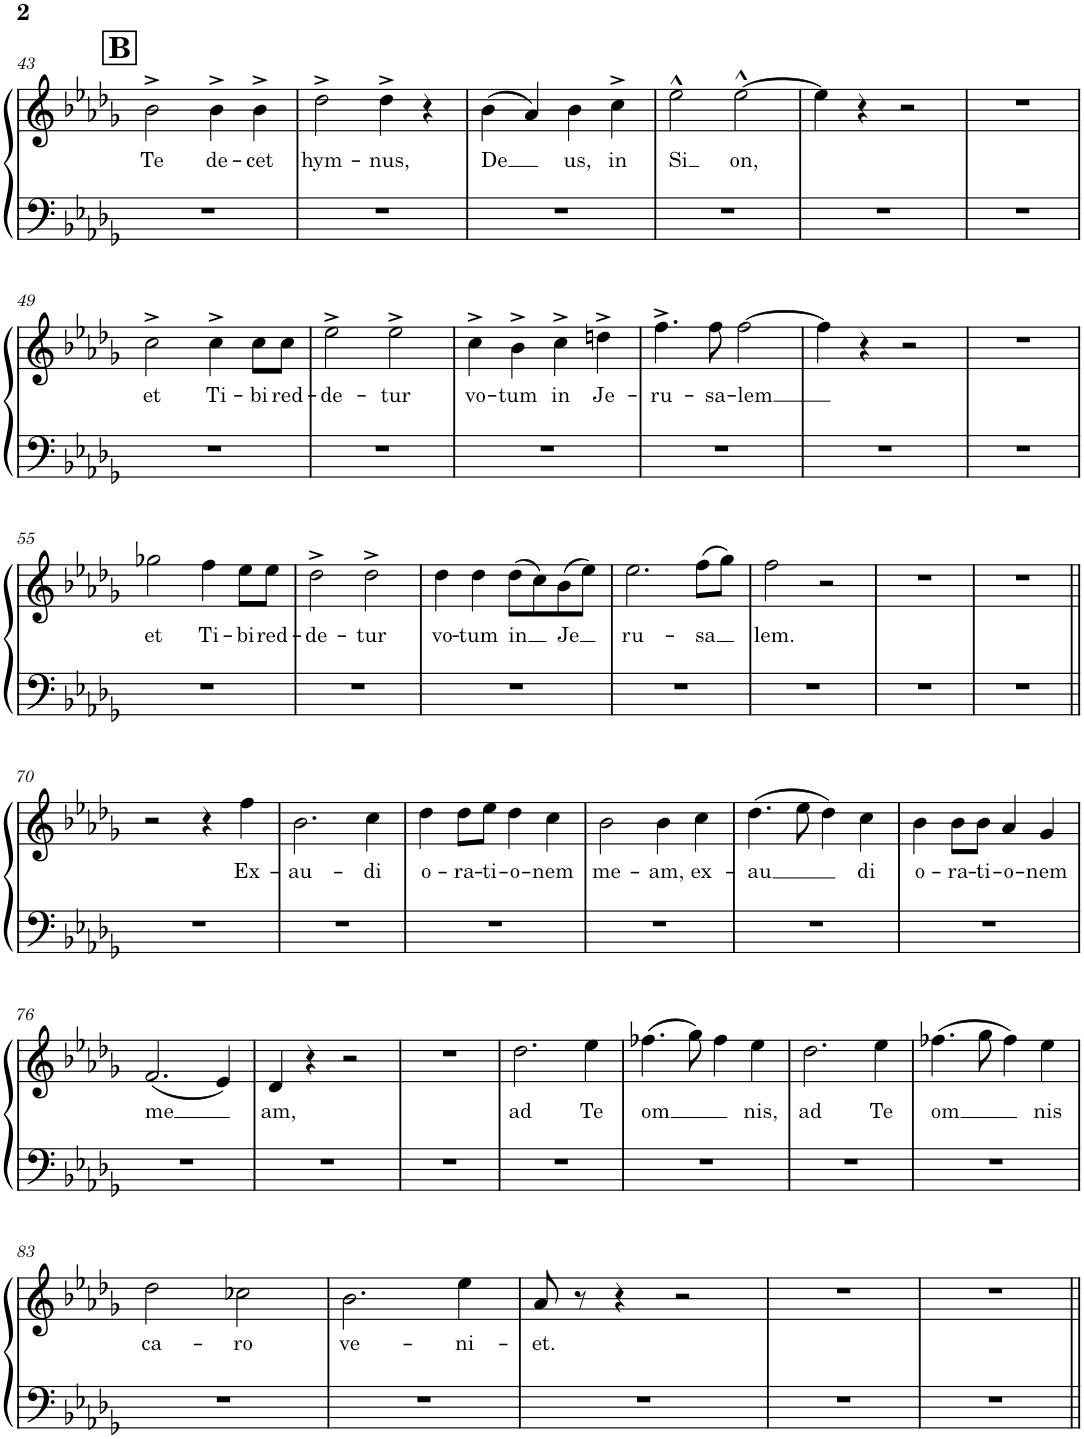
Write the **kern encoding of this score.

**kern	**kern	**text
*part1	*part1	*part1
*staff2	*staff1	*staff1
*I"Piano	*	*
*I'Pno.	*	*
!!LO:PB:g=z
*clefF4	*clefG2	*
*k[b-e-a-d-g-]	*k[b-e-a-d-g-]	*
*M4/4	*M4/4	*
*met(c)	*met(c)	*
!!LO:REH:place=s1:a:B:cj:fs=14:t=B
=43	=43	=43
!	!	!LO:LY:b
1r	2b-^\	Te
!	!	!LO:LY:b
.	4b-^\	de-
!	!	!LO:LY:b
.	4b-^\	-cet
=44	=44	=44
!	!	!LO:LY:b
1r	2dd-^\	hym-
!	!	!LO:LY:b
.	4dd-^\	-nus,
.	4r	.
=45	=45	=45
!	!	!LO:LY:b
1r	(4b-\	-De
.	4a-/)	.
!	!	!LO:LY:b
.	4b-\	us,
!	!	!LO:LY:b
.	4cc^\	in
=46	=46	=46
!	!	!LO:LY:b
1r	2ee-^^\	Si
!	!	!LO:LY:b
.	[2ee-^^\	on,
=47	=47	=47
1r	4ee-\]	.
.	4r	.
.	2r	.
=48	=48	=48
1r	1r	.
!!LO:LB:g=z
=49	=49	=49
!	!	!LO:LY:b
1r	2cc^\	et
!	!	!LO:LY:b
.	4cc^\	Ti-
!	!	!LO:LY:b
.	8cc\L	-bi
!	!	!LO:LY:b
.	8cc\J	red-
=50	=50	=50
!	!	!LO:LY:b
1r	2ee-^\	-de-
!	!	!LO:LY:b
.	2ee-^\	-tur
=51	=51	=51
!	!	!LO:LY:b
1r	4cc^\	vo-
!	!	!LO:LY:b
.	4b-^\	-tum
!	!	!LO:LY:b
.	4cc^\	in
!	!	!LO:LY:b
.	4ddn^\	Je-
=52	=52	=52
!	!	!LO:LY:b
1r	4.ff^\	-ru-
!	!	!LO:LY:b
.	8ff\	-sa-
!	!	!LO:LY:b
.	[2ff\	-lem
=53	=53	=53
1r	4ff\]	.
.	4r	.
.	2r	.
=54	=54	=54
1r	1r	.
!!LO:LB:g=z
=55	=55	=55
!	!	!LO:LY:b
1r	2gg-X\	et
!	!	!LO:LY:b
.	4ff\	Ti-
!	!	!LO:LY:b
.	8ee-\L	-bi
!	!	!LO:LY:b
.	8ee-\J	red-
=56	=56	=56
!	!	!LO:LY:b
1r	2dd-^\	-de-
!	!	!LO:LY:b
.	2dd-^\	-tur
=57	=57	=57
!	!	!LO:LY:b
1r	4dd-\	vo-
!	!	!LO:LY:b
.	4dd-\	-tum
!	!	!LO:LY:b
.	(8dd-\L	in
.	8cc\)	.
!	!	!LO:LY:b
.	(8b-\	Je
.	8ee-\J)	.
=58	=58	=58
!	!	!LO:LY:b
1r	2.ee-\	ru-
!	!	!LO:LY:b
.	(8ff\L	-sa
.	8gg-\J)	.
=59	=59	=59
!	!	!LO:LY:b
1r	2ff\	lem.
.	2r	.
=60	=60	=60
1r	1r	.
=61	=61	=61
1r	1r	.
!!LO:LB:g=z
=70||	=70||	=70||
1r	2r	.
.	4r	.
!	!	!LO:LY:b
.	4ff\	Ex-
=71	=71	=71
!	!	!LO:LY:b
1r	2.b-\	-au-
!	!	!LO:LY:b
.	4cc\	-di
=72	=72	=72
!	!	!LO:LY:b
1r	4dd-\	o-
!	!	!LO:LY:b
.	8dd-\L	-ra-
!	!	!LO:LY:b
.	8ee-\J	-ti-
!	!	!LO:LY:b
.	4dd-\	-o-
!	!	!LO:LY:b
.	4cc\	-nem
=73	=73	=73
!	!	!LO:LY:b
1r	2b-\	me-
!	!	!LO:LY:b
.	4b-\	-am,
!	!	!LO:LY:b
.	4cc\	ex-
=74	=74	=74
!	!	!LO:LY:b
1r	(4.dd-\	-au
.	8ee-\	.
.	4dd-\)	.
!	!	!LO:LY:b
.	4cc\	di
=75	=75	=75
!	!	!LO:LY:b
1r	4b-\	o-
!	!	!LO:LY:b
.	8b-\L	-ra-
!	!	!LO:LY:b
.	8b-\J	-ti-
!	!	!LO:LY:b
.	4a-/	-o-
!	!	!LO:LY:b
.	4g-/	-nem
!!LO:LB:g=z
=76	=76	=76
!	!	!LO:LY:b
1r	(2.f/	me
.	4e-/)	.
=77	=77	=77
!	!	!LO:LY:b
1r	4d-/	am,
.	4r	.
.	2r	.
=78	=78	=78
1r	1r	.
=79	=79	=79
!	!	!LO:LY:b
1r	2.dd-\	ad
!	!	!LO:LY:b
.	4ee-\	Te
=80	=80	=80
!	!	!LO:LY:b
1r	(4.ff-X\	om
.	8gg-\)	.
.	4ff-\	.
!	!	!LO:LY:b
.	4ee-\	nis,
=81	=81	=81
!	!	!LO:LY:b
1r	2.dd-\	ad
!	!	!LO:LY:b
.	4ee-\	Te
=82	=82	=82
!	!	!LO:LY:b
1r	(4.ff-X\	om
.	8gg-\	.
.	4ff-\)	.
!	!	!LO:LY:b
.	4ee-\	nis
!!LO:LB:g=z
=83	=83	=83
!	!	!LO:LY:b
1r	2dd-\	ca-
!	!	!LO:LY:b
.	2cc-X\	-ro
=84	=84	=84
!	!	!LO:LY:b
1r	2.b-\	ve-
!	!	!LO:LY:b
.	4ee-\	-ni-
=85	=85	=85
!	!	!LO:LY:b
1r	8a-/	-et.
.	8r	.
.	4r	.
.	2r	.
=86	=86	=86
1r	1r	.
=87	=87	=87
1r	1r	.
=||	=||	=||
*-	*-	*-
